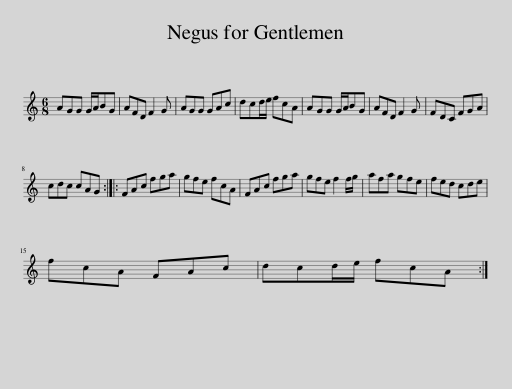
X:1
L:1/8
M:6/8
I:linebreak $
K:C
V:1 treble
V:1
 AGG G/A/BG | AFD F2 G | AGG GAc | dcd/e/ fcA | AGG G/A/BG | %5
 AFD F2 G | FDC FGA |$ cdc cAG :: FAc fga | gfe fcA | %10
 FAc fga | gfe f2 f/g/ | afa gfe | fed cde |$ fcA FAc | %15
 dcd/e/ fcA :| %16
